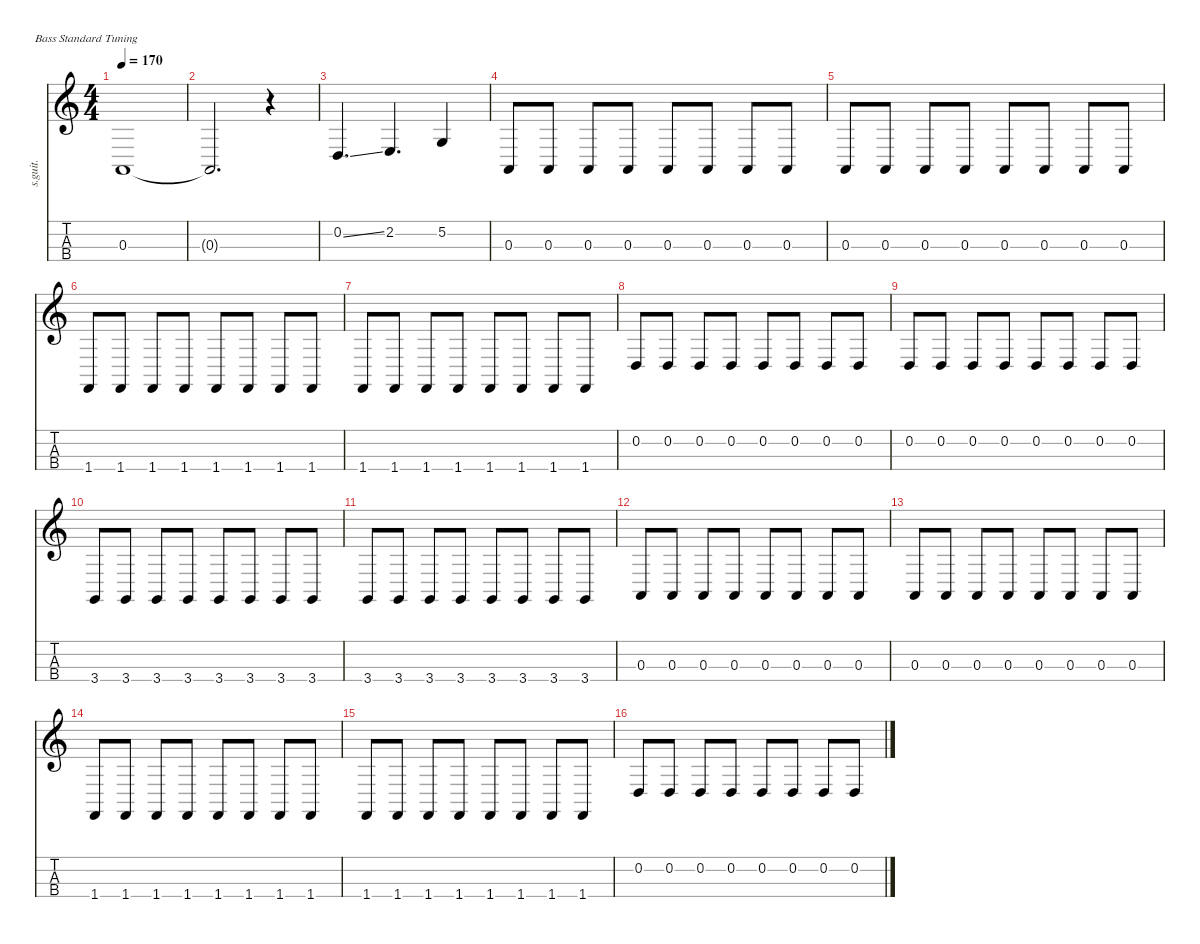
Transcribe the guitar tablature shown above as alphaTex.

\defaultSystemsLayout 4
\hideDynamics
\bracketExtendMode nobrackets
\track ("Electric Bass" "s.guit.") {instrument electricbassfinger}
\staff {score tabs}
\tuning (G2 D2 A1 E1)
\ts (4 4)
\tempo 170
\clef g2
\ks c
0.3.1{lyrics (0 "") lyrics (1 "") lyrics (2 "") lyrics (3 "") lyrics (4 "") dy ff} |
0.3{t}.2{d lyrics (0 "") lyrics (1 "") lyrics (2 "") lyrics (3 "") lyrics (4 "")} r.4 |
0.2{ss}.4{d lyrics (0 "") lyrics (1 "") lyrics (2 "") lyrics (3 "") lyrics (4 "")} 2.2.4{d lyrics (0 "") lyrics (1 "") lyrics (2 "") lyrics (3 "") lyrics (4 "")} 5.2.4{lyrics (0 "") lyrics (1 "") lyrics (2 "") lyrics (3 "") lyrics (4 "")} |
0.3.8{lyrics (0 "") lyrics (1 "") lyrics (2 "") lyrics (3 "") lyrics (4 "")} 0.3.8{lyrics (0 "") lyrics (1 "") lyrics (2 "") lyrics (3 "") lyrics (4 "")} 0.3.8{lyrics (0 "") lyrics (1 "") lyrics (2 "") lyrics (3 "") lyrics (4 "")} 0.3.8{lyrics (0 "") lyrics (1 "") lyrics (2 "") lyrics (3 "") lyrics (4 "")} 0.3.8{lyrics (0 "") lyrics (1 "") lyrics (2 "") lyrics (3 "") lyrics (4 "")} 0.3.8{lyrics (0 "") lyrics (1 "") lyrics (2 "") lyrics (3 "") lyrics (4 "")} 0.3.8{lyrics (0 "") lyrics (1 "") lyrics (2 "") lyrics (3 "") lyrics (4 "")} 0.3.8{lyrics (0 "") lyrics (1 "") lyrics (2 "") lyrics (3 "") lyrics (4 "")} |
0.3.8{lyrics (0 "") lyrics (1 "") lyrics (2 "") lyrics (3 "") lyrics (4 "")} 0.3.8{lyrics (0 "") lyrics (1 "") lyrics (2 "") lyrics (3 "") lyrics (4 "")} 0.3.8{lyrics (0 "") lyrics (1 "") lyrics (2 "") lyrics (3 "") lyrics (4 "")} 0.3.8{lyrics (0 "") lyrics (1 "") lyrics (2 "") lyrics (3 "") lyrics (4 "")} 0.3.8{lyrics (0 "") lyrics (1 "") lyrics (2 "") lyrics (3 "") lyrics (4 "")} 0.3.8{lyrics (0 "") lyrics (1 "") lyrics (2 "") lyrics (3 "") lyrics (4 "")} 0.3.8{lyrics (0 "") lyrics (1 "") lyrics (2 "") lyrics (3 "") lyrics (4 "")} 0.3.8{lyrics (0 "") lyrics (1 "") lyrics (2 "") lyrics (3 "") lyrics (4 "")} |
1.4.8{lyrics (0 "") lyrics (1 "") lyrics (2 "") lyrics (3 "") lyrics (4 "")} 1.4.8{lyrics (0 "") lyrics (1 "") lyrics (2 "") lyrics (3 "") lyrics (4 "")} 1.4.8{lyrics (0 "") lyrics (1 "") lyrics (2 "") lyrics (3 "") lyrics (4 "")} 1.4.8{lyrics (0 "") lyrics (1 "") lyrics (2 "") lyrics (3 "") lyrics (4 "")} 1.4.8{lyrics (0 "") lyrics (1 "") lyrics (2 "") lyrics (3 "") lyrics (4 "")} 1.4.8{lyrics (0 "") lyrics (1 "") lyrics (2 "") lyrics (3 "") lyrics (4 "")} 1.4.8{lyrics (0 "") lyrics (1 "") lyrics (2 "") lyrics (3 "") lyrics (4 "")} 1.4.8{lyrics (0 "") lyrics (1 "") lyrics (2 "") lyrics (3 "") lyrics (4 "")} |
1.4.8{lyrics (0 "") lyrics (1 "") lyrics (2 "") lyrics (3 "") lyrics (4 "")} 1.4.8{lyrics (0 "") lyrics (1 "") lyrics (2 "") lyrics (3 "") lyrics (4 "")} 1.4.8{lyrics (0 "") lyrics (1 "") lyrics (2 "") lyrics (3 "") lyrics (4 "")} 1.4.8{lyrics (0 "") lyrics (1 "") lyrics (2 "") lyrics (3 "") lyrics (4 "")} 1.4.8{lyrics (0 "") lyrics (1 "") lyrics (2 "") lyrics (3 "") lyrics (4 "")} 1.4.8{lyrics (0 "") lyrics (1 "") lyrics (2 "") lyrics (3 "") lyrics (4 "")} 1.4.8{lyrics (0 "") lyrics (1 "") lyrics (2 "") lyrics (3 "") lyrics (4 "")} 1.4.8{lyrics (0 "") lyrics (1 "") lyrics (2 "") lyrics (3 "") lyrics (4 "")} |
0.2.8{lyrics (0 "") lyrics (1 "") lyrics (2 "") lyrics (3 "") lyrics (4 "")} 0.2.8{lyrics (0 "") lyrics (1 "") lyrics (2 "") lyrics (3 "") lyrics (4 "")} 0.2.8{lyrics (0 "") lyrics (1 "") lyrics (2 "") lyrics (3 "") lyrics (4 "")} 0.2.8{lyrics (0 "") lyrics (1 "") lyrics (2 "") lyrics (3 "") lyrics (4 "")} 0.2.8{lyrics (0 "") lyrics (1 "") lyrics (2 "") lyrics (3 "") lyrics (4 "")} 0.2.8{lyrics (0 "") lyrics (1 "") lyrics (2 "") lyrics (3 "") lyrics (4 "")} 0.2.8{lyrics (0 "") lyrics (1 "") lyrics (2 "") lyrics (3 "") lyrics (4 "")} 0.2.8{lyrics (0 "") lyrics (1 "") lyrics (2 "") lyrics (3 "") lyrics (4 "")} |
0.2.8{lyrics (0 "") lyrics (1 "") lyrics (2 "") lyrics (3 "") lyrics (4 "")} 0.2.8{lyrics (0 "") lyrics (1 "") lyrics (2 "") lyrics (3 "") lyrics (4 "")} 0.2.8{lyrics (0 "") lyrics (1 "") lyrics (2 "") lyrics (3 "") lyrics (4 "")} 0.2.8{lyrics (0 "") lyrics (1 "") lyrics (2 "") lyrics (3 "") lyrics (4 "")} 0.2.8{lyrics (0 "") lyrics (1 "") lyrics (2 "") lyrics (3 "") lyrics (4 "")} 0.2.8{lyrics (0 "") lyrics (1 "") lyrics (2 "") lyrics (3 "") lyrics (4 "")} 0.2.8{lyrics (0 "") lyrics (1 "") lyrics (2 "") lyrics (3 "") lyrics (4 "")} 0.2.8{lyrics (0 "") lyrics (1 "") lyrics (2 "") lyrics (3 "") lyrics (4 "")} |
3.4.8{lyrics (0 "") lyrics (1 "") lyrics (2 "") lyrics (3 "") lyrics (4 "")} 3.4.8{lyrics (0 "") lyrics (1 "") lyrics (2 "") lyrics (3 "") lyrics (4 "")} 3.4.8{lyrics (0 "") lyrics (1 "") lyrics (2 "") lyrics (3 "") lyrics (4 "")} 3.4.8{lyrics (0 "") lyrics (1 "") lyrics (2 "") lyrics (3 "") lyrics (4 "")} 3.4.8{lyrics (0 "") lyrics (1 "") lyrics (2 "") lyrics (3 "") lyrics (4 "")} 3.4.8{lyrics (0 "") lyrics (1 "") lyrics (2 "") lyrics (3 "") lyrics (4 "")} 3.4.8{lyrics (0 "") lyrics (1 "") lyrics (2 "") lyrics (3 "") lyrics (4 "")} 3.4.8{lyrics (0 "") lyrics (1 "") lyrics (2 "") lyrics (3 "") lyrics (4 "")} |
3.4.8{lyrics (0 "") lyrics (1 "") lyrics (2 "") lyrics (3 "") lyrics (4 "")} 3.4.8{lyrics (0 "") lyrics (1 "") lyrics (2 "") lyrics (3 "") lyrics (4 "")} 3.4.8{lyrics (0 "") lyrics (1 "") lyrics (2 "") lyrics (3 "") lyrics (4 "")} 3.4.8{lyrics (0 "") lyrics (1 "") lyrics (2 "") lyrics (3 "") lyrics (4 "")} 3.4.8{lyrics (0 "") lyrics (1 "") lyrics (2 "") lyrics (3 "") lyrics (4 "")} 3.4.8{lyrics (0 "") lyrics (1 "") lyrics (2 "") lyrics (3 "") lyrics (4 "")} 3.4.8{lyrics (0 "") lyrics (1 "") lyrics (2 "") lyrics (3 "") lyrics (4 "")} 3.4.8{lyrics (0 "") lyrics (1 "") lyrics (2 "") lyrics (3 "") lyrics (4 "")} |
0.3.8{lyrics (0 "") lyrics (1 "") lyrics (2 "") lyrics (3 "") lyrics (4 "")} 0.3.8{lyrics (0 "") lyrics (1 "") lyrics (2 "") lyrics (3 "") lyrics (4 "")} 0.3.8{lyrics (0 "") lyrics (1 "") lyrics (2 "") lyrics (3 "") lyrics (4 "")} 0.3.8{lyrics (0 "") lyrics (1 "") lyrics (2 "") lyrics (3 "") lyrics (4 "")} 0.3.8{lyrics (0 "") lyrics (1 "") lyrics (2 "") lyrics (3 "") lyrics (4 "")} 0.3.8{lyrics (0 "") lyrics (1 "") lyrics (2 "") lyrics (3 "") lyrics (4 "")} 0.3.8{lyrics (0 "") lyrics (1 "") lyrics (2 "") lyrics (3 "") lyrics (4 "")} 0.3.8{lyrics (0 "") lyrics (1 "") lyrics (2 "") lyrics (3 "") lyrics (4 "")} |
0.3.8{lyrics (0 "") lyrics (1 "") lyrics (2 "") lyrics (3 "") lyrics (4 "")} 0.3.8{lyrics (0 "") lyrics (1 "") lyrics (2 "") lyrics (3 "") lyrics (4 "")} 0.3.8{lyrics (0 "") lyrics (1 "") lyrics (2 "") lyrics (3 "") lyrics (4 "")} 0.3.8{lyrics (0 "") lyrics (1 "") lyrics (2 "") lyrics (3 "") lyrics (4 "")} 0.3.8{lyrics (0 "") lyrics (1 "") lyrics (2 "") lyrics (3 "") lyrics (4 "")} 0.3.8{lyrics (0 "") lyrics (1 "") lyrics (2 "") lyrics (3 "") lyrics (4 "")} 0.3.8{lyrics (0 "") lyrics (1 "") lyrics (2 "") lyrics (3 "") lyrics (4 "")} 0.3.8{lyrics (0 "") lyrics (1 "") lyrics (2 "") lyrics (3 "") lyrics (4 "")} |
1.4.8{lyrics (0 "") lyrics (1 "") lyrics (2 "") lyrics (3 "") lyrics (4 "")} 1.4.8{lyrics (0 "") lyrics (1 "") lyrics (2 "") lyrics (3 "") lyrics (4 "")} 1.4.8{lyrics (0 "") lyrics (1 "") lyrics (2 "") lyrics (3 "") lyrics (4 "")} 1.4.8{lyrics (0 "") lyrics (1 "") lyrics (2 "") lyrics (3 "") lyrics (4 "")} 1.4.8{lyrics (0 "") lyrics (1 "") lyrics (2 "") lyrics (3 "") lyrics (4 "")} 1.4.8{lyrics (0 "") lyrics (1 "") lyrics (2 "") lyrics (3 "") lyrics (4 "")} 1.4.8{lyrics (0 "") lyrics (1 "") lyrics (2 "") lyrics (3 "") lyrics (4 "")} 1.4.8{lyrics (0 "") lyrics (1 "") lyrics (2 "") lyrics (3 "") lyrics (4 "")} |
1.4.8{lyrics (0 "") lyrics (1 "") lyrics (2 "") lyrics (3 "") lyrics (4 "")} 1.4.8{lyrics (0 "") lyrics (1 "") lyrics (2 "") lyrics (3 "") lyrics (4 "")} 1.4.8{lyrics (0 "") lyrics (1 "") lyrics (2 "") lyrics (3 "") lyrics (4 "")} 1.4.8{lyrics (0 "") lyrics (1 "") lyrics (2 "") lyrics (3 "") lyrics (4 "")} 1.4.8{lyrics (0 "") lyrics (1 "") lyrics (2 "") lyrics (3 "") lyrics (4 "")} 1.4.8{lyrics (0 "") lyrics (1 "") lyrics (2 "") lyrics (3 "") lyrics (4 "")} 1.4.8{lyrics (0 "") lyrics (1 "") lyrics (2 "") lyrics (3 "") lyrics (4 "")} 1.4.8{lyrics (0 "") lyrics (1 "") lyrics (2 "") lyrics (3 "") lyrics (4 "")} |
0.2.8{lyrics (0 "") lyrics (1 "") lyrics (2 "") lyrics (3 "") lyrics (4 "")} 0.2.8{lyrics (0 "") lyrics (1 "") lyrics (2 "") lyrics (3 "") lyrics (4 "")} 0.2.8{lyrics (0 "") lyrics (1 "") lyrics (2 "") lyrics (3 "") lyrics (4 "")} 0.2.8{lyrics (0 "") lyrics (1 "") lyrics (2 "") lyrics (3 "") lyrics (4 "")} 0.2.8{lyrics (0 "") lyrics (1 "") lyrics (2 "") lyrics (3 "") lyrics (4 "")} 0.2.8{lyrics (0 "") lyrics (1 "") lyrics (2 "") lyrics (3 "") lyrics (4 "")} 0.2.8{lyrics (0 "") lyrics (1 "") lyrics (2 "") lyrics (3 "") lyrics (4 "")} 0.2.8{lyrics (0 "") lyrics (1 "") lyrics (2 "") lyrics (3 "") lyrics (4 "")}
